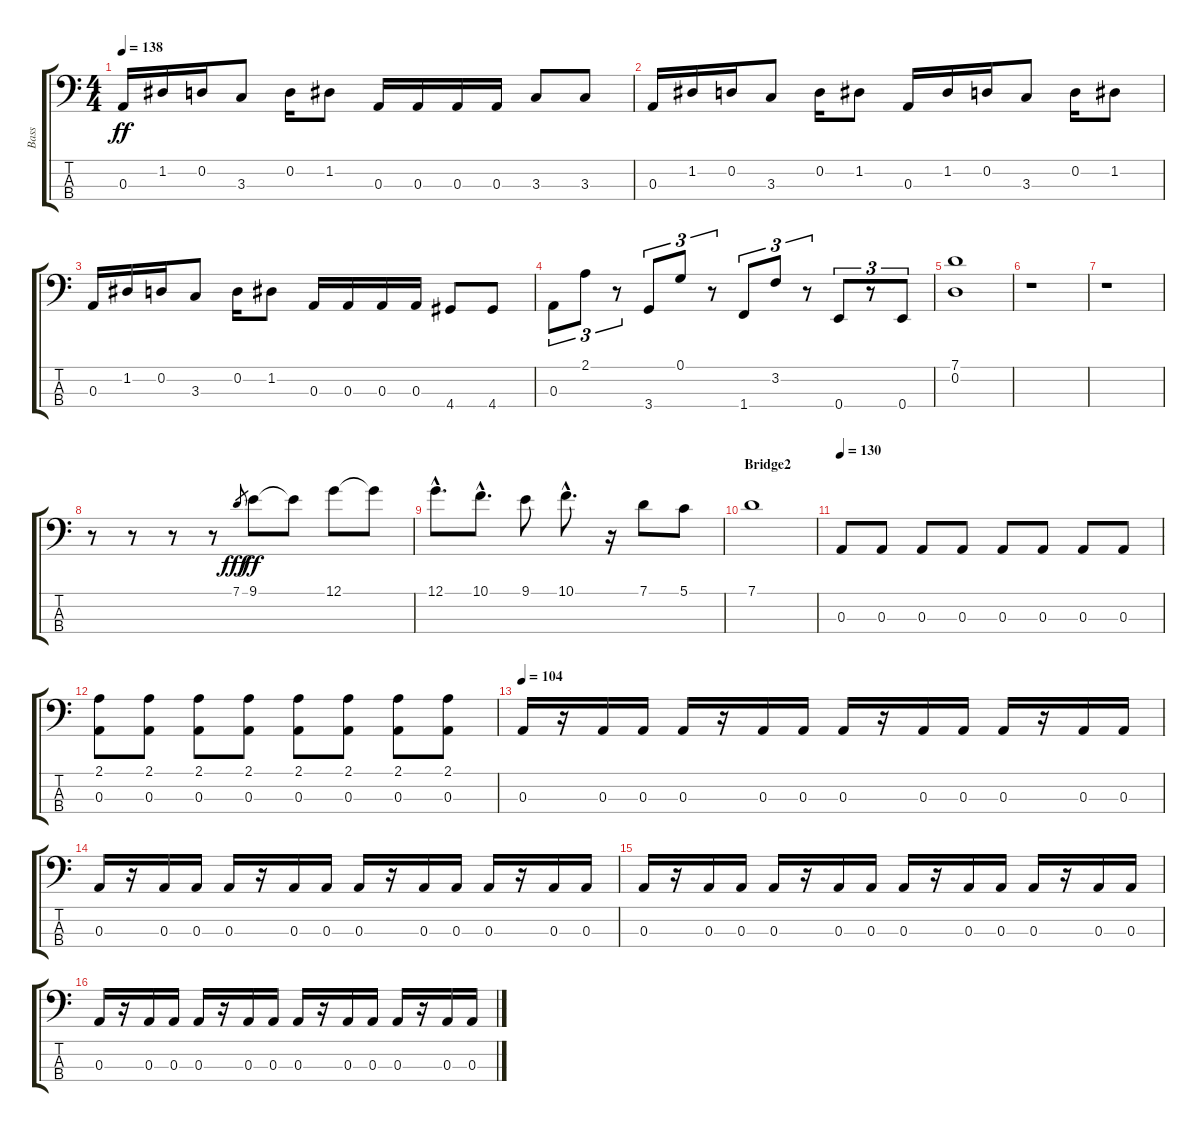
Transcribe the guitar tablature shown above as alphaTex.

\track ("Bass" "Bass") {instrument electricbasspick}
\staff {score tabs}
\tuning (G2 D2 A1 E1) {hide}
\ts (4 4)
\tempo 138
\clef f4
\ks c
0.3.16{dy ff} 1.2.16 0.2.16 3.3.8 0.2.16 1.2.8 0.3.16 0.3.16 0.3.16 0.3.16 3.3.8 3.3.8 |
0.3.16 1.2.16 0.2.16 3.3.8 0.2.16 1.2.8 0.3.16 1.2.16 0.2.16 3.3.8 0.2.16 1.2.8 |
0.3.16 1.2.16 0.2.16 3.3.8 0.2.16 1.2.8 0.3.16 0.3.16 0.3.16 0.3.16 4.4.8 4.4.8 |
0.3.8{tu (3 2)} 2.1.8{tu (3 2)} r.8{tu (3 2)} 3.4.8{tu (3 2)} 0.1.8{tu (3 2)} r.8{tu (3 2)} 1.4.8{tu (3 2)} 3.2.8{tu (3 2)} r.8{tu (3 2)} 0.4.8{tu (3 2)} r.8{tu (3 2)} 0.4.8{tu (3 2)} |
(7.1 0.2).1 |
r.1 |
r.1 |
r.8 r.8 r.8 r.8 7.1.8{gr dy fff} 9.1.8{dy ff} 9.1{t}.8 12.1.8 12.1{t}.8 |
12.1{hac}.8{d} 10.1{hac}.8{d} 9.1.8 10.1{hac}.8{d} r.16 7.1.8 5.1.8 |
\section ("" "Bridge2")
7.1.1 |
\tempo 130
0.3.8 0.3.8 0.3.8 0.3.8 0.3.8 0.3.8 0.3.8 0.3.8 |
(2.1 0.3).8 (2.1 0.3).8 (2.1 0.3).8 (2.1 0.3).8 (2.1 0.3).8 (2.1 0.3).8 (2.1 0.3).8 (2.1 0.3).8 |
\tempo 104
0.3.16 r.16 0.3.16 0.3.16 0.3.16 r.16 0.3.16 0.3.16 0.3.16 r.16 0.3.16 0.3.16 0.3.16 r.16 0.3.16 0.3.16 |
0.3.16 r.16 0.3.16 0.3.16 0.3.16 r.16 0.3.16 0.3.16 0.3.16 r.16 0.3.16 0.3.16 0.3.16 r.16 0.3.16 0.3.16 |
0.3.16 r.16 0.3.16 0.3.16 0.3.16 r.16 0.3.16 0.3.16 0.3.16 r.16 0.3.16 0.3.16 0.3.16 r.16 0.3.16 0.3.16 |
0.3.16 r.16 0.3.16 0.3.16 0.3.16 r.16 0.3.16 0.3.16 0.3.16 r.16 0.3.16 0.3.16 0.3.16 r.16 0.3.16 0.3.16
